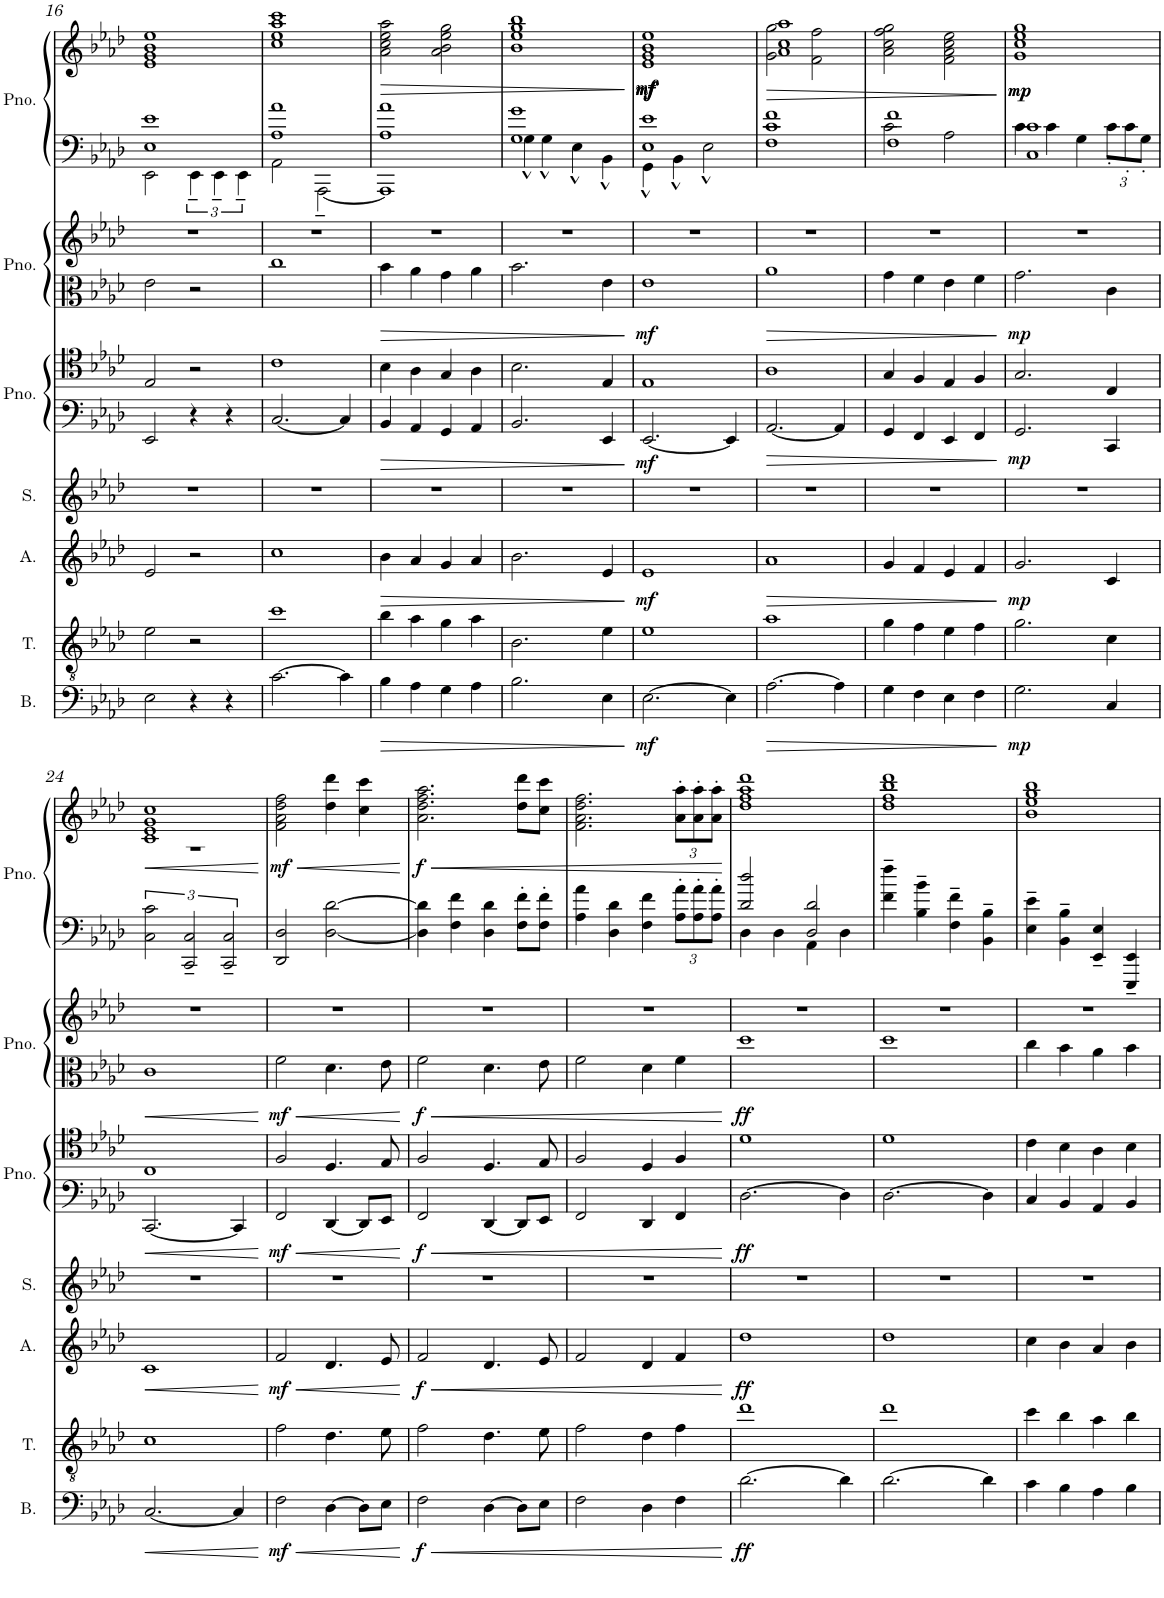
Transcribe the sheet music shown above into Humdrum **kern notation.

**kern	**dynam	**kern	**kern	**dynam	**kern	**kern	**kern	**dynam	**kern	**kern	**dynam	**kern	**kern	**dynam
*part7	*part7	*part6	*part5	*part5	*part4	*part3	*part3	*part3	*part2	*part2	*part2	*part1	*part1	*part1
*staff10	*staff10	*staff9	*staff8	*staff8	*staff7	*staff6	*staff5	*staff5/6	*staff4	*staff3	*staff3/4	*staff2	*staff1	*staff1/2
*I"Bass	*	*I"Tenor	*I"Alto	*	*I"Soprano	*I"Piano	*	*	*I"Piano	*	*	*I"Piano	*	*
*I'B.	*	*I'T.	*I'A.	*	*I'S.	*I'Pno.	*	*	*I'Pno.	*	*	*I'Pno.	*	*
!!LO:PB:g=z
*clefF4	*	*clefGv2	*clefG2	*	*clefG2	*clefF4	*clefC4	*	*clefC3	*clefG2	*	*clefF4	*clefG2	*
*k[b-e-a-d-]	*	*k[b-e-a-d-]	*k[b-e-a-d-]	*	*k[b-e-a-d-]	*k[b-e-a-d-]	*k[b-e-a-d-]	*	*k[b-e-a-d-]	*k[b-e-a-d-]	*	*k[b-e-a-d-]	*k[b-e-a-d-]	*
*M2/2	*	*M2/2	*M2/2	*	*M2/2	*M2/2	*M2/2	*	*M2/2	*M2/2	*	*M2/2	*M2/2	*
*met(c|)	*	*met(c|)	*met(c|)	*	*met(c|)	*met(c|)	*met(c|)	*	*met(c|)	*met(c|)	*	*met(c|)	*met(c|)	*
=16	=16	=16	=16	=16	=16	=16	=16	=16	=16	=16	=16	=16	=16	=16
*	*	*	*	*	*	*	*	*	*	*	*	*^	*	*
2E-\	.	2e-\	2e-/	.	1r	2EE-/	2E-/	.	2e-\	1r	.	1E- 1e-	2EE-\	1e- 1g 1b- 1ee-	.
4r	.	2r	2r	.	.	4r	2r	.	2r	.	.	.	6EE-~\	.	.
.	.	.	.	.	.	.	.	.	.	.	.	.	6EE-~\	.	.
4r	.	.	.	.	.	4r	.	.	.	.	.	.	.	.	.
.	.	.	.	.	.	.	.	.	.	.	.	.	6EE-~\	.	.
=17	=17	=17	=17	=17	=17	=17	=17	=17	=17	=17	=17	=17	=17	=17	=17
[2.c\	.	1cc	1cc	.	1r	[2.C/	1c	.	1cc	1r	.	1A- 1a-	2AA-\	1cc 1ee- 1aa- 1ccc	.
.	.	.	.	.	.	.	.	.	.	.	.	.	[2AAA-~\	.	.
4c\]	.	.	.	.	.	4C/]	.	.	.	.	.	.	.	.	.
=18	=18	=18	=18	=18	=18	=18	=18	=18	=18	=18	=18	=18	=18	=18	=18
!	!LO:HP:b	!	!	!LO:HP:b	!	!	!	!	!	!	!	!	!	!	!LO:HP:b
4B-\	>	4b-\	4b-\	>	1r	4BB-/	4B-\	.	4b-\	1r	.	1A- 1a-	1AAA-]	2a-\ 2cc\ 2ee-\ 2aa-\	>
4A-\	.	4a-\	4a-/	.	.	4AA-/	4A-\	.	4a-\	.	.	.	.	.	.
4G\	.	4g\	4g/	.	.	4GG/	4G/	.	4g\	.	.	.	.	2a-\ 2b-\ 2ee-\ 2gg\	.
4A-\	.	4a-\	4a-/	.	.	4AA-/	4A-\	.	4a-\	.	.	.	.	.	.
=19	=19	=19	=19	=19	=19	=19	=19	=19	=19	=19	=19	=19	=19	=19	=19
2.B-\	.	2.B-\	2.b-\	.	1r	2.BB-/	2.B-\	.	2.b-\	1r	.	1G 1g	4G^^\	1b- 1ee- 1gg 1bb-	.
.	.	.	.	.	.	.	.	.	.	.	.	.	4G^^\	.	.
.	.	.	.	.	.	.	.	.	.	.	.	.	4E-^^\	.	.
4E-\	.	4e-\	4e-/	.	.	4EE-/	4E-/	.	4e-\	.	.	.	4BB-^^\	.	.
*	*	*	*	*	*	*	*	*	*	*	*	*v	*v	*	*
.	]	.	.	]	.	.	.	.	.	.	.	.	.	]
=20	=20	=20	=20	=20	=20	=20	=20	=20	=20	=20	=20	=20	=20	=20
*	*	*	*	*	*	*	*	*	*	*	*	*^	*	*
!	!LO:DY:b	!	!	!LO:DY:b	!	!	!	!LO:DY:b=2	!	!	!LO:DY:b=2	!	!	!	!LO:DY:b
!	!	!	!	!	!	!	!	!	!	!	!	!	!	!	!LO:DY:n=1:b
!	!	!	!	!	!	!	!	!	!	!	!	!	!	!	!LO:DY:n=2:b
!	!	!	!	!	!	!	!	!	!	!	!	!	!	!	!LO:DY:n=3:b
[2.E-\	mf	1e-	1e-	mf	1r	[2.EE-/	1E-	mf	1e-	1r	mf	1E- 1e-	4GG^^\	1e- 1g 1b- 1ee-	mf mf mf mf
.	.	.	.	.	.	.	.	.	.	.	.	.	4BB-^^\	.	.
.	.	.	.	.	.	.	.	.	.	.	.	.	2E-^^\	.	.
4E-\]	.	.	.	.	.	4EE-/]	.	.	.	.	.	.	.	.	.
=21	=21	=21	=21	=21	=21	=21	=21	=21	=21	=21	=21	=21	=21	=21	=21
!	!LO:HP:b	!	!	!LO:HP:b	!	!	!	!	!	!	!	!	!	!	!LO:HP:b
*	*	*	*	*	*	*	*	*	*	*	*	*	*	*^	*
[2.A-\	>	1a-	1a-	>	1r	[2.AA-/	1A-	.	1a-	1r	.	1F 1f	1c	1a- 1cc 1aa-	2g\ 2gg\	>
.	.	.	.	.	.	.	.	.	.	.	.	.	.	.	2f\ 2ff\	.
4A-\]	.	.	.	.	.	4AA-/]	.	.	.	.	.	.	.	.	.	.
*	*	*	*	*	*	*	*	*	*	*	*	*	*	*v	*v	*
=22	=22	=22	=22	=22	=22	=22	=22	=22	=22	=22	=22	=22	=22	=22	=22
4G\	.	4g\	4g/	.	1r	4GG/	4G/	.	4g\	1r	.	1F 1f	2c\	2a-\ 2cc\ 2ff\ 2gg\	.
4F\	.	4f\	4f/	.	.	4FF/	4F/	.	4f\	.	.	.	.	.	.
4E-\	.	4e-\	4e-/	.	.	4EE-/	4E-/	.	4e-\	.	.	.	2A-\	2f\ 2a-\ 2cc\ 2ee-\	.
4F\	.	4f\	4f/	.	.	4FF/	4F/	.	4f\	.	.	.	.	.	.
*	*	*	*	*	*	*	*	*	*	*	*	*v	*v	*	*
.	]	.	.	]	.	.	.	.	.	.	.	.	.	]
=23	=23	=23	=23	=23	=23	=23	=23	=23	=23	=23	=23	=23	=23	=23
*	*	*	*	*	*	*	*	*	*	*	*	*^	*^	*
!	!LO:DY:b	!	!	!LO:DY:b	!	!	!	!LO:DY:b=2	!	!	!LO:DY:b=2	!	!	!	!	!LO:DY:b
!	!	!	!	!	!	!	!	!	!	!	!	!	!	!	!	!LO:DY:n=1:b
2.G\	mp	2.g\	2.g/	mp	1r	2.GG/	2.G/	mp	2.g\	1r	mp	1C 1c	4c\	1g 1gg	1cc 1ee-	mp mp
.	.	.	.	.	.	.	.	.	.	.	.	.	4c\	.	.	.
.	.	.	.	.	.	.	.	.	.	.	.	.	4G\	.	.	.
*	*	*	*	*	*	*	*	*	*	*	*	*	*Xbrackettup	*	*	*
4C/	.	4c\	4c/	.	.	4CC/	4C/	.	4c\	.	.	.	12c'\L	.	.	.
.	.	.	.	.	.	.	.	.	.	.	.	.	12c'\	.	.	.
.	.	.	.	.	.	.	.	.	.	.	.	.	12G'\J	.	.	.
!!LO:LB:g=z	!!
=24	=24	=24	=24	=24	=24	=24	=24	=24	=24	=24	=24	=24	=24	=24	=24	=24
!	!LO:HP:b	!	!	!LO:HP:b	!	!	!	!	!	!	!	!	!	!	!	!
*	*	*	*	*	*	*	*	*	*	*	*	*v	*v	*	*	*
*	*	*	*	*	*	*	*	*	*	*	*	*brackettup	*	*	*
*	*	*	*	*	*	*	*	*	*	*	*	*^	*	*	*
!	!	!	!	!	!	!	!	!	!	!	!	!	!	!	!	!LO:HP:b
*	*	*	*	*	*	*	*	*	*	*	*	*v	*v	*	*	*
[2.C/	<	1c	1c	<	1r	[2.CC/	1C	.	1c	1r	.	3C\ 3c\	1c 1e- 1g 1cc	1r	<
.	.	.	.	.	.	.	.	.	.	.	.	3CC/~ 3C/~	.	.	.
.	.	.	.	.	.	.	.	.	.	.	.	3CC/~ 3C/~	.	.	.
4C/]	.	.	.	.	.	4CC/]	.	.	.	.	.	.	.	.	.
*	*	*	*	*	*	*	*	*	*	*	*	*	*v	*v	*
.	[	.	.	[	.	.	.	.	.	.	.	.	.	[
=25	=25	=25	=25	=25	=25	=25	=25	=25	=25	=25	=25	=25	=25	=25
!	!LO:HP:b	!	!	!LO:HP:b	!	!	!	!	!	!	!	!	!	!LO:HP:b
!	!LO:DY:n=1:b	!	!	!LO:DY:n=1:b	!	!	!	!LO:DY:b=2	!	!	!LO:DY:b=2	!	!	!LO:DY:n=1:b
2F\	< mf	2f\	2f/	< mf	1r	2FF/	2F/	mf	2f\	1r	mf	2DD-/ 2D-/	2f\ 2a-\ 2dd-\ 2ff\	< mf
[4D-\	.	4.d-\	4.d-/	.	.	[4DD-/	4.D-/	.	4.d-\	.	.	[2D-\ [2d-\	4dd-\ 4ddd-\	.
8D-\L]	.	.	.	.	.	8DD-/L]	.	.	.	.	.	.	4cc\ 4ccc\	.
8E-\J	.	8e-\	8e-/	.	.	8EE-/J	8E-/	.	8e-\	.	.	.	.	.
.	[	.	.	[	.	.	.	.	.	.	.	.	.	[
=26	=26	=26	=26	=26	=26	=26	=26	=26	=26	=26	=26	=26	=26	=26
!	!LO:HP:b	!	!	!LO:HP:b	!	!	!	!	!	!	!	!	!	!LO:HP:b
!	!LO:DY:n=1:b	!	!	!LO:DY:n=1:b	!	!	!	!LO:DY:b=2	!	!	!LO:DY:b=2	!	!	!LO:DY:n=1:b
2F\	< f	2f\	2f/	< f	1r	2FF/	2F/	f	2f\	1r	f	4D-\] 4d-\]	2.a-\ 2.dd-\ 2.ff\ 2.aa-\	< f
.	.	.	.	.	.	.	.	.	.	.	.	4F\ 4f\	.	.
[4D-\	.	4.d-\	4.d-/	.	.	[4DD-/	4.D-/	.	4.d-\	.	.	4D-\ 4d-\	.	.
8D-\L]	.	.	.	.	.	8DD-/L]	.	.	.	.	.	8F\' 8f\'L	8dd-\ 8ddd-\L	.
8E-\J	.	8e-\	8e-/	.	.	8EE-/J	8E-/	.	8e-\	.	.	8F\' 8f\'J	8cc\ 8ccc\J	.
=27	=27	=27	=27	=27	=27	=27	=27	=27	=27	=27	=27	=27	=27	=27
2F\	.	2f\	2f/	.	1r	2FF/	2F/	.	2f\	1r	.	4A-\ 4a-\	2.f\ 2.a-\ 2.dd-\ 2.ff\	.
.	.	.	.	.	.	.	.	.	.	.	.	4D-\ 4d-\	.	.
4D-\	.	4d-\	4d-/	.	.	4DD-/	4D-/	.	4d-\	.	.	4F\ 4f\	.	.
*	*	*	*	*	*	*	*	*	*	*	*	*Xbrackettup	*Xbrackettup	*
4F\	.	4f\	4f/	.	.	4FF/	4F/	.	4f\	.	.	12A-\' 12a-\'L	12a-\' 12aa-\'L	.
.	.	.	.	.	.	.	.	.	.	.	.	12A-\' 12a-\'	12a-\' 12aa-\'	.
.	.	.	.	.	.	.	.	.	.	.	.	12A-\' 12a-\'J	12a-\' 12aa-\'J	.
.	[	.	.	[	.	.	.	.	.	.	.	.	.	[
=28	=28	=28	=28	=28	=28	=28	=28	=28	=28	=28	=28	=28	=28	=28
*	*	*	*	*	*	*	*	*	*	*	*	*^	*	*
!	!LO:DY:b	!	!	!LO:DY:b	!	!	!	!LO:DY:b=2	!	!	!LO:DY:b=2	!	!	!	!
[2.d-\	ff	1dd-	1dd-	ff	1r	[2.D-\	1d-	ff	1dd-	1r	ff	2d-/ 2dd-/	4D-\	1dd- 1ff 1aa- 1ddd-	.
.	.	.	.	.	.	.	.	.	.	.	.	.	4D-\	.	.
.	.	.	.	.	.	.	.	.	.	.	.	2D-/ 2d-/	4AA-\	.	.
4d-\]	.	.	.	.	.	4D-\]	.	.	.	.	.	.	4D-\	.	.
*	*	*	*	*	*	*	*	*	*	*	*	*v	*v	*	*
=29	=29	=29	=29	=29	=29	=29	=29	=29	=29	=29	=29	=29	=29	=29
*	*	*	*	*	*	*	*	*	*	*	*	*	*^	*
[2.d-\	.	1dd-	1dd-	.	1r	[2.D-\	1d-	.	1dd-	1r	.	4f\~ 4ff\~	1dd- 1ff 1ddd-	1bb-	.
.	.	.	.	.	.	.	.	.	.	.	.	4B-\~ 4b-\~	.	.	.
.	.	.	.	.	.	.	.	.	.	.	.	4F\~ 4f\~	.	.	.
4d-\]	.	.	.	.	.	4D-\]	.	.	.	.	.	4BB-\~ 4B-\~	.	.	.
*	*	*	*	*	*	*	*	*	*	*	*	*	*v	*v	*
=30	=30	=30	=30	=30	=30	=30	=30	=30	=30	=30	=30	=30	=30	=30
4c\	.	4cc\	4cc\	.	1r	4C/	4c\	.	4cc\	1r	.	4E-\~ 4e-\~	1b- 1ee- 1gg 1bb-	.
4B-\	.	4b-\	4b-\	.	.	4BB-/	4B-\	.	4b-\	.	.	4BB-\~ 4B-\~	.	.
4A-\	.	4a-\	4a-/	.	.	4AA-/	4A-\	.	4a-\	.	.	4EE-/~ 4E-/~	.	.
4B-\	.	4b-\	4b-\	.	.	4BB-/	4B-\	.	4b-\	.	.	4EEE-/~ 4EE-/~	.	.
=	=	=	=	=	=	=	=	=	=	=	=	=	=	=
*-	*-	*-	*-	*-	*-	*-	*-	*-	*-	*-	*-	*-	*-	*-
